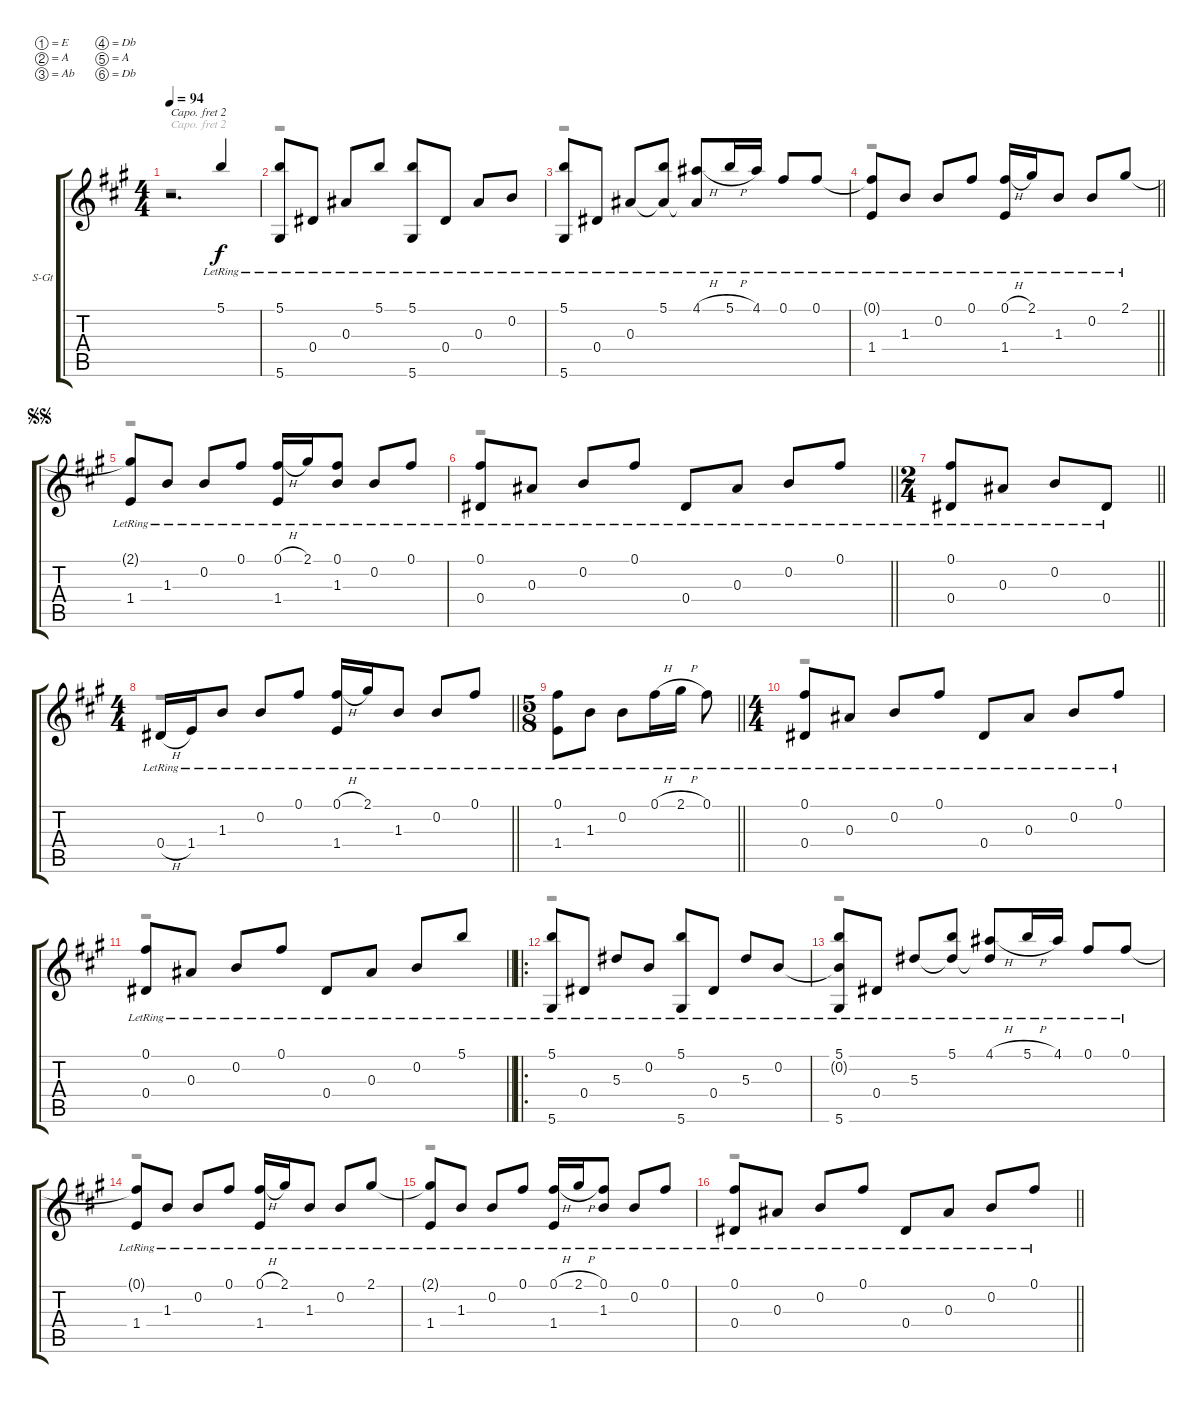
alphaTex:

\bracketExtendMode groupsimilarinstruments
\firstSystemTrackNameOrientation horizontal
\otherSystemsTrackNameOrientation horizontal
\track ("Steel String Acoustic Guitar" "S-Gt") {instrument acousticguitarsteel}
\staff {score tabs}
\capo 2
\tuning (E4 A3 Ab3 Db3 A2 Db2)
\voice
\ts (4 4)
\beaming (8 2 2 2 2)
\tempo 94
\clef g2
\ks a
r.2{d dy f instrument acousticguitarsteel} 5.1{lr}.4 |
(5.1{lr} 5.6{lr}).8 0.4{lr}.8 0.3{lr}.8 5.1{lr}.8 (5.1{lr} 5.6{lr}).8 0.4{lr}.8 0.3{lr}.8 0.2{lr}.8 |
(5.1{lr} 5.6{lr}).8 0.4{lr}.8 0.3{lr}.8 (5.1{lr} 0.3{lr t}).8 (4.1{h lr} 0.3{lr t}).8 5.1{h lr}.16 4.1{lr}.16 0.1{lr}.8 0.1{lr}.8 |
\barLineRight lightlight
(0.1{lr t} 1.4{lr}).8 1.3{lr}.8 0.2{lr}.8 0.1{lr}.8 (0.1{h lr} 1.4{lr}).16 2.1{lr}.16 1.3{lr}.8 0.2{lr}.8 2.1{lr}.8 |
\jump segnosegno
(2.1{lr t} 1.4{lr}).8 1.3{lr}.8 0.2{lr}.8 0.1{lr}.8 (0.1{h lr} 1.4{lr}).16 2.1{lr}.16 (0.1{lr} 1.3{lr}).8 0.2{lr}.8 0.1{lr}.8 |
\barLineRight lightlight
(0.1{lr} 0.4{lr}).8 0.3{lr}.8 0.2{lr}.8 0.1{lr}.8 0.4{lr}.8 0.3{lr}.8 0.2{lr}.8 0.1{lr}.8 |
\ts (2 4)
\beaming (8 2 2 2 2)
\barLineRight lightlight
(0.1{lr} 0.4{lr}).8 0.3{lr}.8 0.2{lr}.8 0.4{lr}.8 |
\ts (4 4)
\beaming (8 2 2 2 2)
\barLineRight lightlight
0.4{h lr}.16 1.4{lr}.16 1.3{lr}.8 0.2{lr}.8 0.1{lr}.8 (0.1{h lr} 1.4{lr}).16 2.1{lr}.16 1.3{lr}.8 0.2{lr}.8 0.1{lr}.8 |
\ts (5 8)
\beaming (8 2 2 2 2)
\barLineRight lightlight
(0.1{lr} 1.4{lr}).8 1.3{lr}.8 0.2{lr}.8 0.1{h lr}.16 2.1{h lr}.16 0.1{lr}.8 |
\ts (4 4)
\beaming (8 2 2 2 2)
(0.1{lr} 0.4{lr}).8 0.3{lr}.8 0.2{lr}.8 0.1{lr}.8 0.4{lr}.8 0.3{lr}.8 0.2{lr}.8 0.1{lr}.8 |
\barLineRight lightlight
(0.1{lr} 0.4{lr}).8 0.3{lr}.8 0.2{lr}.8 0.1{lr}.8 0.4{lr}.8 0.3{lr}.8 0.2{lr}.8 5.1{lr}.8 |
\ro
(5.1{lr} 5.6{lr}).8 0.4{lr}.8 5.3{lr}.8 0.2{lr}.8 (5.1{lr} 5.6{lr}).8 0.4{lr}.8 5.3{lr}.8 0.2{lr}.8 |
(5.1{lr} 0.2{lr t} 5.6{lr}).8 0.4{lr}.8 5.3{lr}.8 (5.1{lr} 5.3{lr t}).8 (4.1{h lr} 5.3{lr t}).8 5.1{h lr}.16 4.1{lr}.16 0.1{lr}.8 0.1{lr}.8 |
(0.1{lr t} 1.4{lr}).8 1.3{lr}.8 0.2{lr}.8 0.1{lr}.8 (0.1{h lr} 1.4{lr}).16 2.1{lr}.16 1.3{lr}.8 0.2{lr}.8 2.1{lr}.8 |
(2.1{lr t} 1.4{lr}).8 1.3{lr}.8 0.2{lr}.8 0.1{lr}.8 (0.1{h lr} 1.4{lr}).16 2.1{h lr}.16 (0.1{lr} 1.3{lr}).8 0.2{lr}.8 0.1{lr}.8 |
\barLineRight lightlight
(0.1{lr} 0.4{lr}).8 0.3{lr}.8 0.2{lr}.8 0.1{lr}.8 0.4{lr}.8 0.3{lr}.8 0.2{lr}.8 0.1{lr}.8
\voice
\clef g2
\ottava regular
\simile none
\ks a
r.1{dy mf} |
r.1 |
r.1 |
\barLineRight lightlight
r.1 |
r.1 |
\barLineRight lightlight
r.1 |
\barLineRight lightlight
|
\barLineRight lightlight
r.1{dy mf} |
\barLineRight lightlight
|
r.1{dy mf} |
\barLineRight lightlight
r.1 |
r.1 |
r.1 |
r.1 |
r.1 |
\barLineRight lightlight
r.1
